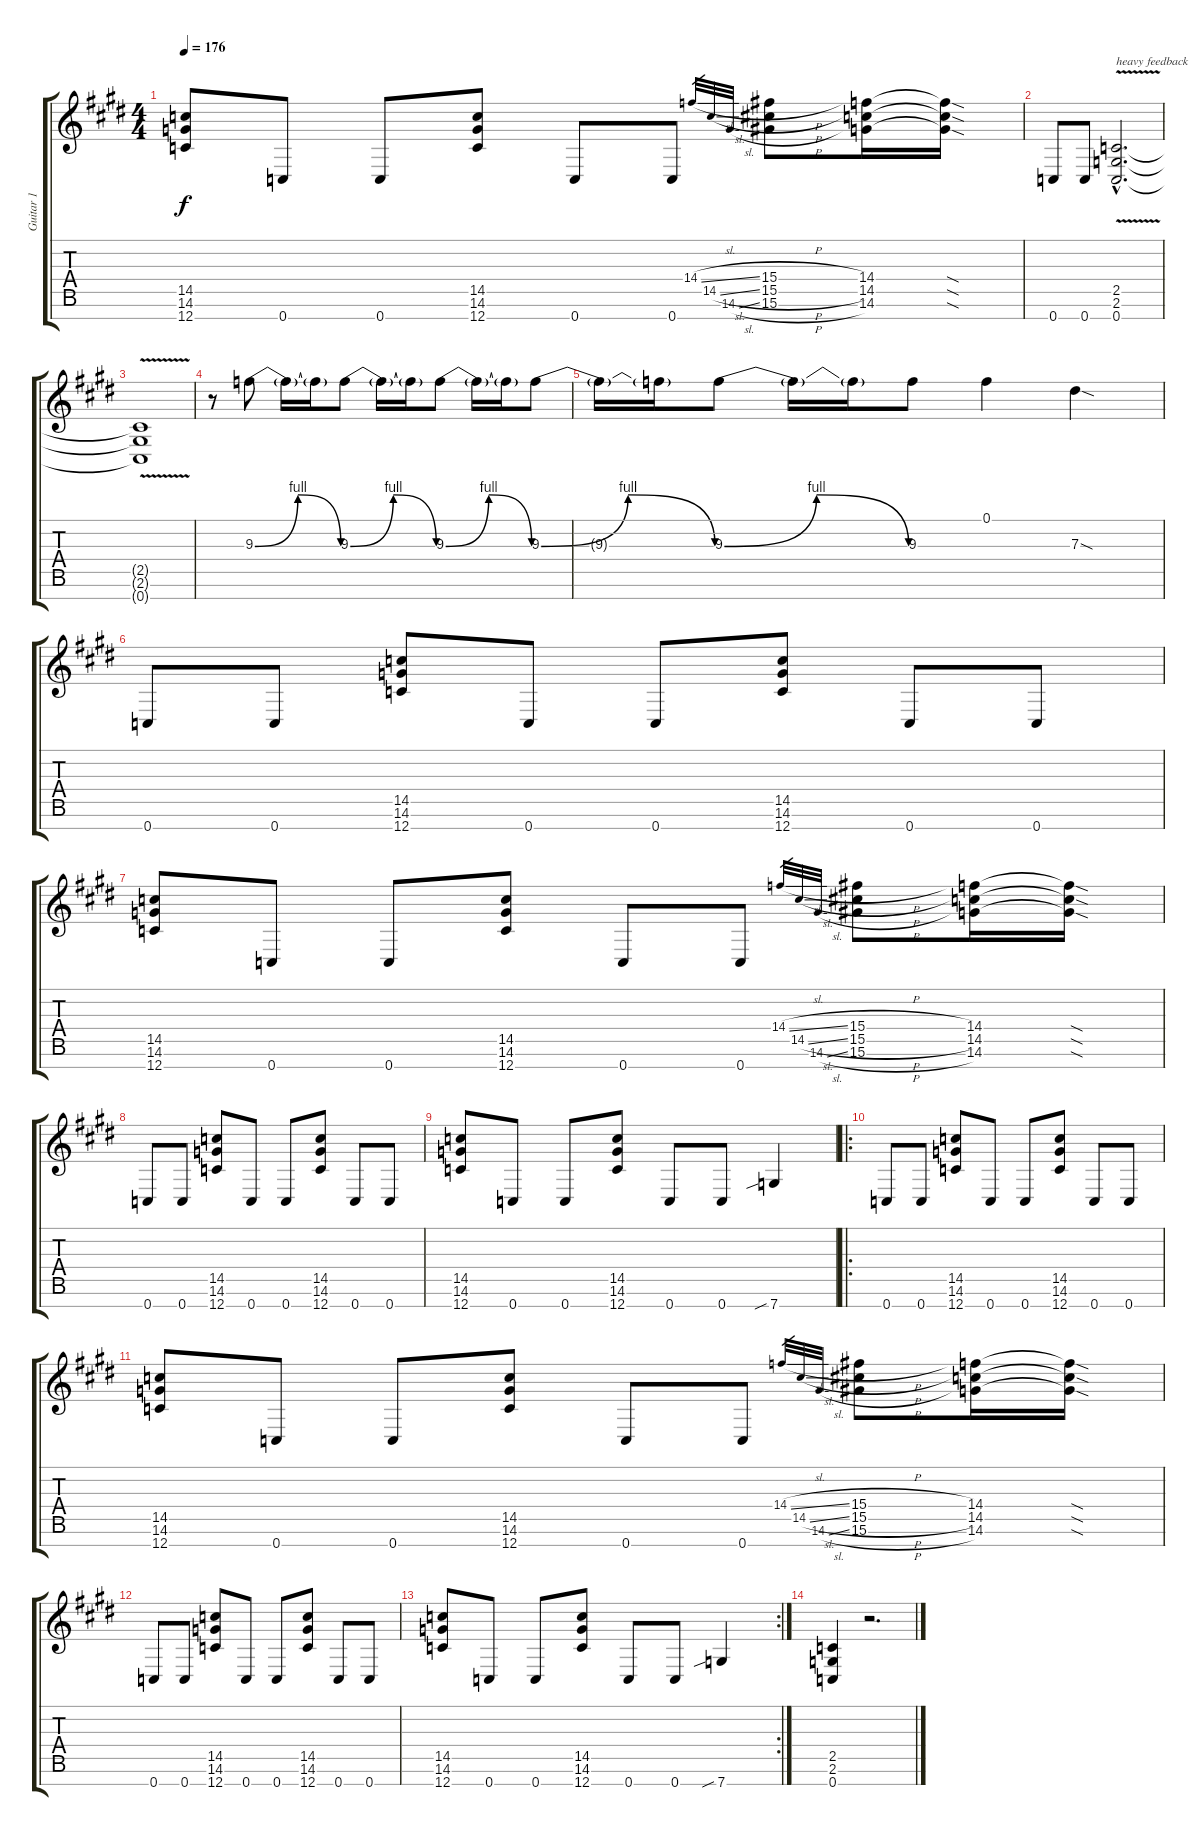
\track ("Guitar 1" "Guitar 1") {instrument overdrivenguitar}
\staff {score tabs}
\tuning (F4 C4 Ab3 Eb3 Bb2 F2 C2) {hide}
\ts (4 4)
\tempo 176
\clef g2
\ks e
(14.5 14.6 12.7).8{dy f} 0.7.8 0.7.8 (14.5 14.6 12.7).8 0.7.8 0.7.8 14.4{sl}.32{gr} 14.5{sl}.32{gr} 14.6{sl}.32{gr} (15.4{h} 15.5{h} 15.6{h}).8 (14.4 14.5 14.6).16 (14.4{sod t} 14.5{sod t} 14.6{sod t}).16 |
0.7.8 0.7.8 (2.5{v hac} 2.6{v hac} 0.7{v hac}).2{d txt "heavy feedback"} |
(2.5{v t} 2.6{v t} 0.7{v t}).1 |
r.8 9.3{be (bendrelease 0 0 30 4 45 4 60 0)}.8 9.3{t}.16 9.3{t}.16 9.3{be (bendrelease 0 0 30 4 45 4 60 0)}.8 9.3{t}.16 9.3{t}.16 9.3{be (bendrelease 0 0 30 4 45 4 60 0)}.8 9.3{t}.16 9.3{t}.16 9.3{be (bendrelease 0 0 30 4 45 4 60 0)}.8 |
9.3{t}.16 9.3{t}.16 9.3{be (bendrelease 0 0 30 4 45 4 60 0)}.8 9.3{t}.16 9.3{t}.16 9.3.8 0.1.4 7.3{sod}.4 |
0.7.8 0.7.8 (14.5 14.6 12.7).8 0.7.8 0.7.8 (14.5 14.6 12.7).8 0.7.8 0.7.8 |
(14.5 14.6 12.7).8 0.7.8 0.7.8 (14.5 14.6 12.7).8 0.7.8 0.7.8 14.4{sl}.32{gr} 14.5{sl}.32{gr} 14.6{sl}.32{gr} (15.4{h} 15.5{h} 15.6{h}).8 (14.4 14.5 14.6).16 (14.4{sod t} 14.5{sod t} 14.6{sod t}).16 |
0.7.8 0.7.8 (14.5 14.6 12.7).8 0.7.8 0.7.8 (14.5 14.6 12.7).8 0.7.8 0.7.8 |
(14.5 14.6 12.7).8 0.7.8 0.7.8 (14.5 14.6 12.7).8 0.7.8 0.7.8 7.7{sib}.4 |
\ro
0.7.8 0.7.8 (14.5 14.6 12.7).8 0.7.8 0.7.8 (14.5 14.6 12.7).8 0.7.8 0.7.8 |
(14.5 14.6 12.7).8 0.7.8 0.7.8 (14.5 14.6 12.7).8 0.7.8 0.7.8 14.4{sl}.32{gr} 14.5{sl}.32{gr} 14.6{sl}.32{gr} (15.4{h} 15.5{h} 15.6{h}).8 (14.4 14.5 14.6).16 (14.4{sod t} 14.5{sod t} 14.6{sod t}).16 |
0.7.8 0.7.8 (14.5 14.6 12.7).8 0.7.8 0.7.8 (14.5 14.6 12.7).8 0.7.8 0.7.8 |
\rc 2
(14.5 14.6 12.7).8 0.7.8 0.7.8 (14.5 14.6 12.7).8 0.7.8 0.7.8 7.7{sib}.4 |
(2.5 2.6 0.7).4 r.2{d}
